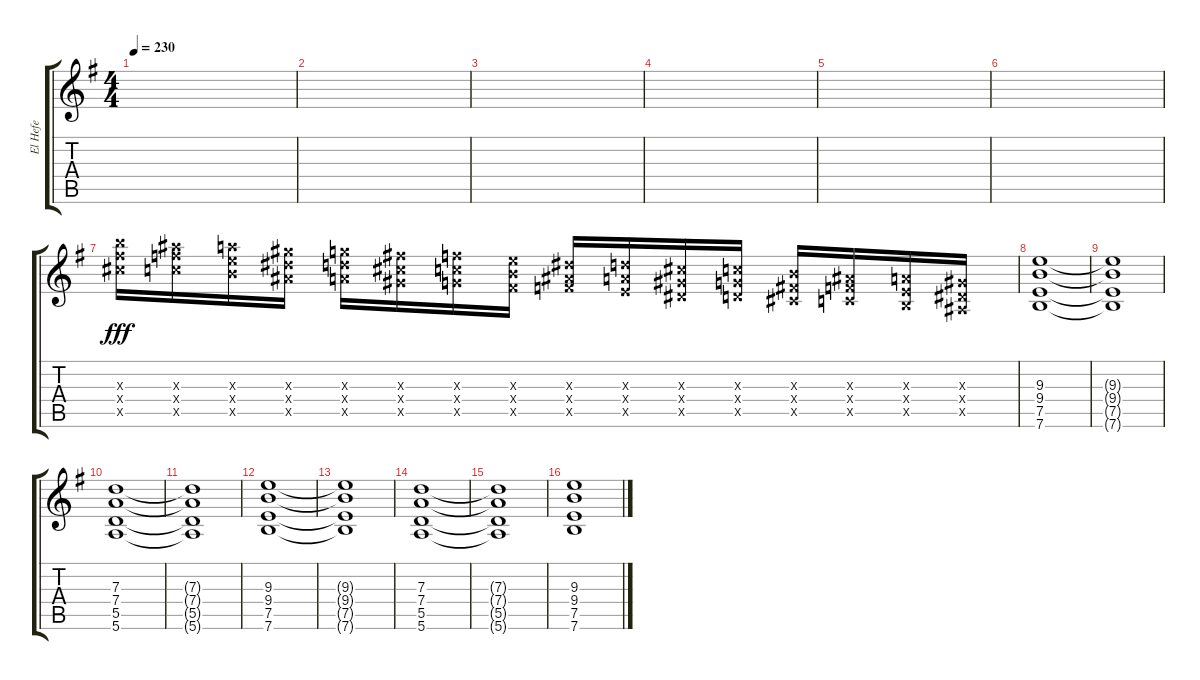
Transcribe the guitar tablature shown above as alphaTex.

\track ("El Hefe" "El Hefe") {instrument overdrivenguitar}
\staff {score tabs}
\tuning (E4 B3 G3 D3 A2 E2) {hide}
\ts (4 4)
\tempo 230
\clef g2
\ks eminor
|
|
|
|
|
|
(16.3{x} 16.4{x} 16.5{x}).16{dy fff volume 16} (15.3{x} 15.4{x} 15.5{x}).16 (14.3{x} 14.4{x} 14.5{x}).16 (13.3{x} 13.4{x} 13.5{x}).16 (12.3{x} 12.4{x} 12.5{x}).16 (11.3{x} 11.4{x} 11.5{x}).16 (10.3{x} 10.4{x} 10.5{x}).16 (9.3{x} 9.4{x} 9.5{x}).16 (8.3{x} 8.4{x} 8.5{x}).16 (7.3{x} 7.4{x} 7.5{x}).16 (6.3{x} 6.4{x} 6.5{x}).16 (5.3{x} 5.4{x} 5.5{x}).16 (4.3{x} 4.4{x} 4.5{x}).16 (3.3{x} 3.4{x} 3.5{x}).16 (2.3{x} 2.4{x} 2.5{x}).16 (1.3{x} 1.4{x} 1.5{x}).16 |
(9.3 9.4 7.5 7.6).1{volume 14} |
(9.3{t} 9.4{t} 7.5{t} 7.6{t}).1 |
(7.3 7.4 5.5 5.6).1 |
(7.3{t} 7.4{t} 5.5{t} 5.6{t}).1 |
(9.3 9.4 7.5 7.6).1 |
(9.3{t} 9.4{t} 7.5{t} 7.6{t}).1 |
(7.3 7.4 5.5 5.6).1 |
(7.3{t} 7.4{t} 5.5{t} 5.6{t}).1 |
(9.3 9.4 7.5 7.6).1
